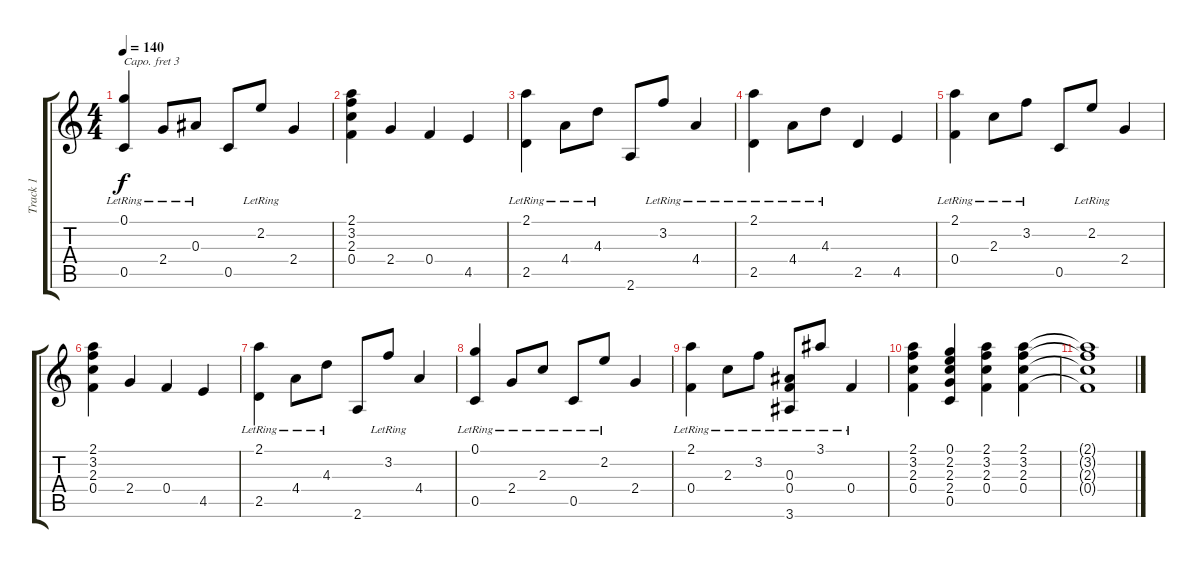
\track ("Track 1" "Track 1") {instrument acousticguitarsteel}
\staff {score tabs}
\capo 3
\tuning (E4 B3 G3 D3 A2 E2) {hide}
\ts (4 4)
\tempo 140
\clef g2
\ks c
(0.1{lr} 0.5).4{dy f} 2.4{lr}.8 0.3{lr}.8 0.5.8 2.2{lr}.8 2.4.4 |
(2.1 3.2 2.3 0.4).4 2.4.4 0.4.4 4.5.4 |
(2.1{lr} 2.5{lr}).4 4.4{lr}.8 4.3{lr}.8 2.6.8 3.2{lr}.8 4.4{lr}.4 |
(2.1{lr} 2.5{lr}).4 4.4{lr}.8 4.3{lr}.8 2.5.4 4.5.4 |
(2.1{lr} 0.4).4 2.3{lr}.8 3.2{lr}.8 0.5.8 2.2{lr}.8 2.4.4 |
(2.1 3.2 2.3 0.4).4 2.4.4 0.4.4 4.5.4 |
(2.1{lr} 2.5{lr}).4 4.4{lr}.8 4.3{lr}.8 2.6.8 3.2{lr}.8 4.4.4 |
(0.1{lr} 0.5{lr}).4 2.4{lr}.8 2.3{lr}.8 0.5{lr}.8 2.2{lr}.8 2.4.4 |
(2.1{lr} 0.4{lr}).4 2.3{lr}.8 3.2{lr}.8 (0.3{lr} 0.4{lr} 3.6).8 3.1{lr}.8 0.4{lr}.4 |
(2.1 3.2 2.3 0.4).4 (0.1 2.2 2.3 2.4 0.5).4 (2.1 3.2 2.3 0.4).4 (2.1 3.2 2.3 0.4).4 |
(2.1{t} 3.2{t} 2.3{t} 0.4{t}).1
